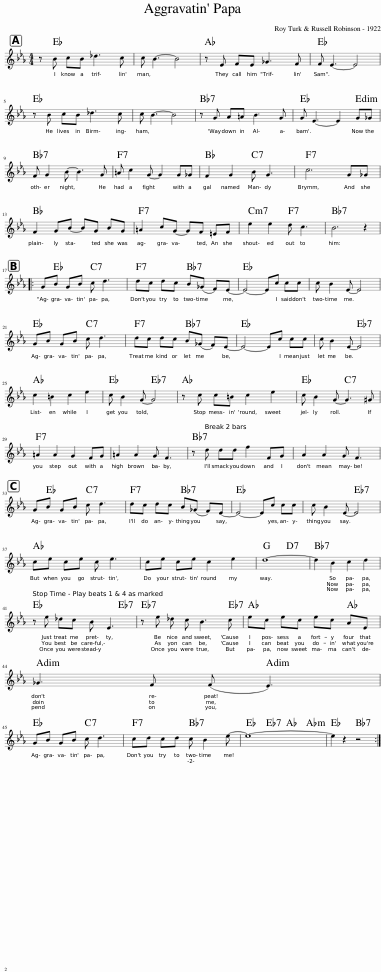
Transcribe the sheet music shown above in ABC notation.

X:1
L:1/8
M:4/4
I:linebreak $
K:Eb
V:1 treble
V:1
 z B cB _d3 c | c B3- B4 | z E FE _G3 F | F E3- E4 |$ z B cB _d3 c | %5
 c B3- B4 | z G A=A B3 G | G E3- E2 G_G |$ F G2 B- B3 G | =A c2 G- G2 G_G | %10
 F2 G2 B G3 | c6 G_G |$ F2 GB- BG BG | =A2 cG- GF =EF | e2 e2 d c3 | %15
 B6 z2 |:$ GB GB c d3 | dc dc B(_G F)E- | E4- Ec cc | c B2 E- E4 |$ %20
 GB GB c d3 | dc dc B(_G F)E- | E4- Ec cc | c B2 E- E4 |$ c2 =B2 c2 e2 | %25
 c B2 G- G4 | z c c=B c2 e2 | c B2 G- G3 ^G |$ =A2 A2 G2 FG | =A2 A2 G F3 | %30
 z d dd f2 FG | A2 A2 G F3 |$ GB GB c d3 | dc dc B(_G F)E- | E4- Ec cc | %35
 c B2 E- E4 |$ ce ce c e3 | ce ce c2 e2 | d8- | d2 B2 c2 d2 |$ %40
 z e _dc B E3 | z e _d c B3 c | ec ec ec AE |$ _G3 F (F E3) |$ GB GB c d3 | %45
 cd cd c B2 e- | e8- | e2 z2 z4 :| %48
